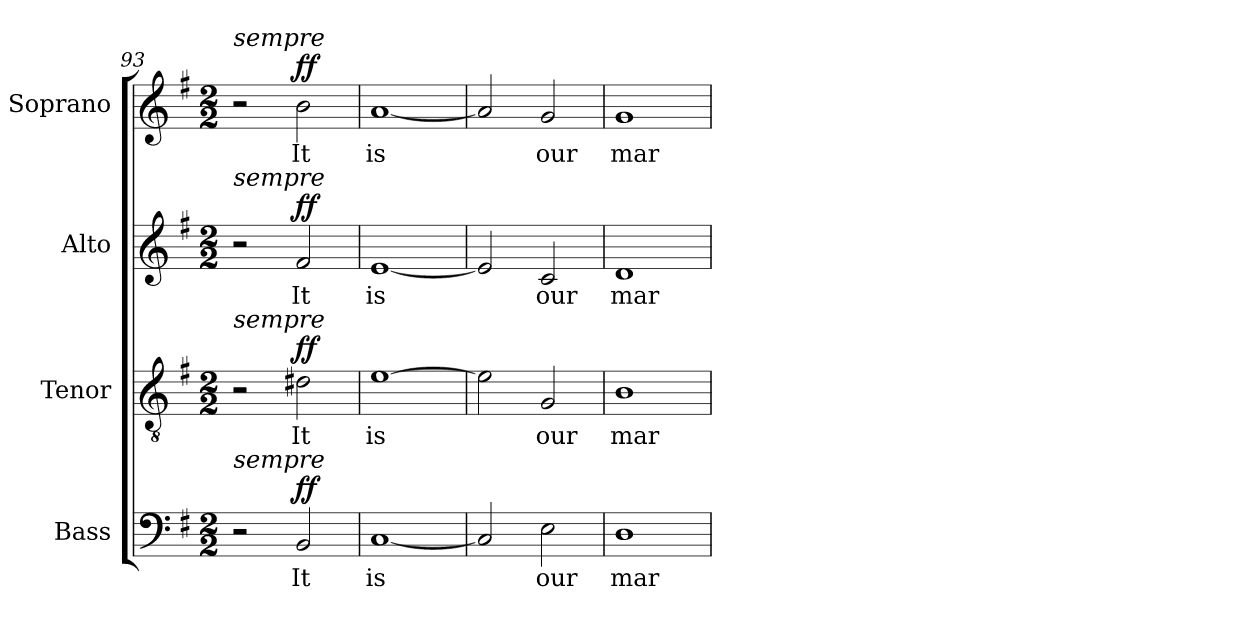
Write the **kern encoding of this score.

**kern	**text	**dynam	**kern	**text	**dynam	**kern	**text	**dynam	**kern	**text	**dynam
*part4	*part4	*part4	*part3	*part3	*part3	*part2	*part2	*part2	*part1	*part1	*part1
*staff4	*staff4	*staff4	*staff3	*staff3	*staff3	*staff2	*staff2	*staff2	*staff1	*staff1	*staff1
*I"Bass	*	*	*I"Tenor	*	*	*I"Alto	*	*	*I"Soprano	*	*
*I'B.	*	*	*I'T.	*	*	*I'A.	*	*	*I'S.	*	*
*clefF4	*	*	*clefGv2	*	*	*clefG2	*	*	*clefG2	*	*
*	*	*	*ITrd7c12	*	*	*	*	*	*	*	*
*k[f#]	*	*	*k[f#]	*	*	*k[f#]	*	*	*k[f#]	*	*
*G:	*	*	*G:	*	*	*G:	*	*	*G:	*	*
*M2/2	*	*	*M2/2	*	*	*M2/2	*	*	*M2/2	*	*
=93	=93	=93	=93	=93	=93	=93	=93	=93	=93	=93	=93
!	!	!	!	!	!	!	!	!	!LO:TX:a:i:t=sempre	!	!
!	!	!	!	!	!	!LO:TX:a:i:t=sempre	!	!	!	!	!
!	!	!	!LO:TX:a:i:t=sempre	!	!	!	!	!	!	!	!
!LO:TX:a:i:t=sempre	!	!	!	!	!	!	!	!	!	!	!
2r	.	.	2r	.	.	2r	.	.	2r	.	.
!	!LO:LY:b:color=#000000	!	!	!	!	!	!	!	!	!	!
!	!	!	!	!LO:LY:b:color=#000000	!	!	!	!	!	!	!
!	!	!	!	!	!	!	!LO:LY:b:color=#000000	!	!	!	!
!	!	!	!	!	!	!	!	!	!	!LO:LY:b:color=#000000	!
2BBi/	It	ff	2D#Xi\	It	ff	2f#i/	It	ff	2bi\	It	ff
=94	=94	=94	=94	=94	=94	=94	=94	=94	=94	=94	=94
!	!LO:LY:b:color=#000000	!	!	!	!	!	!	!	!	!	!
!	!	!	!	!LO:LY:b:color=#000000	!	!	!	!	!	!	!
!	!	!	!	!	!	!	!LO:LY:b:color=#000000	!	!	!	!
!	!	!	!	!	!	!	!	!	!	!LO:LY:b:color=#000000	!
[1Ci	is	.	[1Ei	is	.	[1ei	is	.	[1ai	is	.
=95	=95	=95	=95	=95	=95	=95	=95	=95	=95	=95	=95
2Ci/]	.	.	2Ei\]	.	.	2ei/]	.	.	2ai/]	.	.
!	!LO:LY:b:color=#000000	!	!	!	!	!	!	!	!	!	!
!	!	!	!	!LO:LY:b:color=#000000	!	!	!	!	!	!	!
!	!	!	!	!	!	!	!LO:LY:b:color=#000000	!	!	!	!
!	!	!	!	!	!	!	!	!	!	!LO:LY:b:color=#000000	!
2Ei\	our	.	2GGi/	our	.	2ci/	our	.	2gi/	our	.
=96	=96	=96	=96	=96	=96	=96	=96	=96	=96	=96	=96
!	!LO:LY:b:color=#000000	!	!	!	!	!	!	!	!	!	!
!	!	!	!	!LO:LY:b:color=#000000	!	!	!	!	!	!	!
!	!	!	!	!	!	!	!LO:LY:b:color=#000000	!	!	!	!
!	!	!	!	!	!	!	!	!	!	!LO:LY:b:color=#000000	!
1Di	mar-	.	1BBi	mar-	.	1di	mar-	.	1gi	mar-	.
=	=	=	=	=	=	=	=	=	=	=	=
*-	*-	*-	*-	*-	*-	*-	*-	*-	*-	*-	*-
